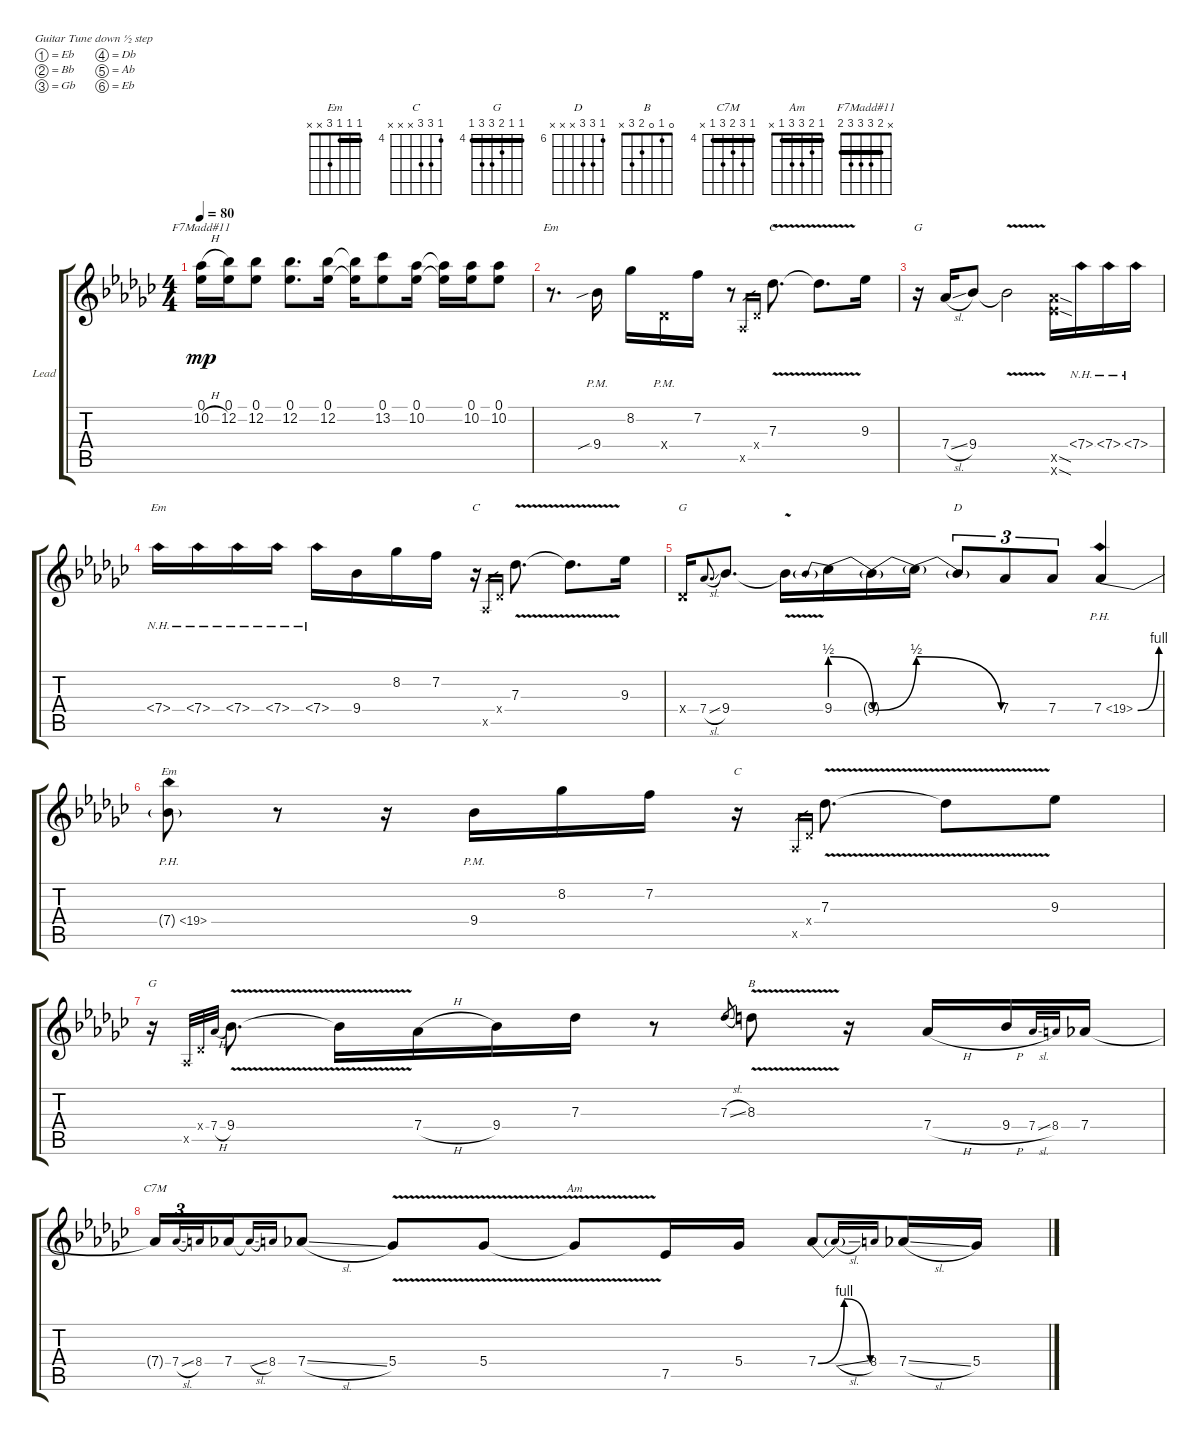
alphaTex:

\bracketExtendMode groupsimilarinstruments
\firstSystemTrackNameOrientation horizontal
\otherSystemsTrackNameOrientation horizontal
\track ("Lead" "Lead") {instrument overdrivenguitar}
\staff {score tabs}
\tuning (Eb4 Bb3 Gb3 Db3 Ab2 Eb2)
\chord ("Em" 1 1 1 3 x x) {barre (1 1)}
\chord ("C" 4 6 6 x x x) {firstfret 4}
\chord ("G" 4 4 5 6 6 4) {firstfret 4 barre (4 4)}
\chord ("D" 6 8 8 x x x) {firstfret 6}
\chord ("B" 0 1 0 2 3 x)
\chord ("C7M" 4 6 5 6 4 x) {firstfret 4 barre 4}
\chord ("Am" 1 2 3 3 1 x) {barre 1}
\chord ("F7Madd#11" x 2 3 3 3 2) {barre 2}
\ts (4 4)
\tempo 80
\clef g2
\scale
0.491517
\ks ebminor
(10.2{h} 0.1).16{ch "F7Madd#11" dy mp} (12.2 0.1).16 (12.2 0.1).8 (12.2 0.1).8{d} (12.2 0.1).16 (12.2{t} 0.1{t}).16 (13.2 0.1).8 (10.2 0.1).16 (10.2{t} 0.1{t}).16 (10.2 0.1).16 (10.2 0.1).8 |
\scale
0.50922 r.8{d ch "Em"} 9.4{sib pm}.16 8.2.16 0.4{pm x}.16 7.2.16 r.8 0.5{x}.16{gr} 0.4{x}.16{gr} 7.3{v}.8{d ch "C"} 7.3{v t}.8{d} 9.3.16 |
r.16{ch "G"} 7.4{sl}.16 9.4.8 9.4{v t}.2 (12.6{sod x} 12.5{sod x}).16 7.4{nh}.16 7.4{nh}.16 7.4{nh}.16 |
7.4{nh}.16{ch "Em"} 7.4{nh}.16 7.4{nh}.16 7.4{nh}.16 7.4{nh}.16 9.4.16 8.2.16 7.2.16 r.16{ch "C"} 0.5{x}.16{gr} 0.4{x}.16{gr} 7.3{v}.8{d} 7.3{v t}.8{d} 9.3.16 |
\scale
0.487658 0.4{x}.16{ch "G"} 7.4{sl}.8{d gr onbeat} 9.4.8{d} 9.4{v t}.16 9.4{be (prebendrelease 0 2 45.6 0)}.16 9.4{be (bend 27.599999999999998 0 59.4 2) t}.16 9.4{be (release 0 2 18 0) t}.16 9.4{t}.8{tu (3 2) ch "D"} 7.4.8{tu (3 2)} 7.4.8{tu (3 2)} 7.4{be (bend 0 0 30 4) ph 12}.4 |
\scale
0.512297 7.4{ph 12 t}.8{ch "Em"} r.8 r.16 9.4{pm}.16 8.2.16 7.2.16 r.16{ch "C"} 0.5{x}.16{gr} 0.4{x}.16{gr} 7.3{v}.8{d} 7.3{v t}.8 9.3.8 |
\scale
0.490653 r.16{ch "G"} 0.5{x}.32{gr onbeat} 0.4{x}.32{gr onbeat} 7.4{h}.32{gr onbeat} 9.4{v}.8{d} 9.4{v t}.16 7.4{h}.16 9.4.16 7.3.16 r.8 7.3{sl}.8{gr} 8.3{v}.8{ch "B"} r.16 7.4{h}.16 9.4{h}.16 7.4{sl}.16{gr onbeat} 8.4.16{gr onbeat} 7.4.16 |
\scale
0.509127 7.4{t}.16{ch "C7M" beam merge} 7.4{sl}.16{tu (3 2) gr onbeat beam merge} 8.4.16{tu (3 2) gr onbeat beam merge} 7.4.16 7.4{sl t}.16{gr onbeat} 8.4.16{gr onbeat} 7.4{sl}.8 5.4{v}.8 5.4{v}.8 5.4{v t}.8{ch "Am"} 7.5.16 5.4.16 7.4{be (bendrelease 18.599999999999998 0 31.799999999999997 4 54 4 59.4 0)}.8 7.4{sl t}.16{gr onbeat} 8.4.16{gr onbeat} 7.4{sl}.16 5.4.16
